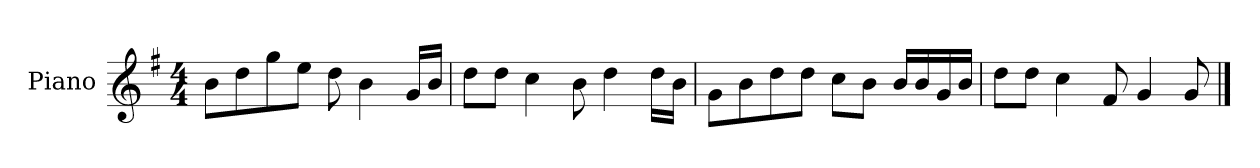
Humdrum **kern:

**kern
*part1
*staff1
*I"Piano
*I'P-no
*clefG2
*k[f#]
*M4/4
*MM90
=1
8b\L
8dd\
8gg\
8ee\J
8dd\
4b\
16g/LL
16b/JJ
=2
8dd\L
8dd\J
4cc\
8b\
4dd\
16dd\LL
16b\JJ
=3
8g\L
8b\
8dd\
8dd\J
8cc\L
8b\J
16b/LL
16b/
16g/
16b/JJ
=4
8dd\L
8dd\J
4cc\
8f#/
4g/
8g/
==
*-
